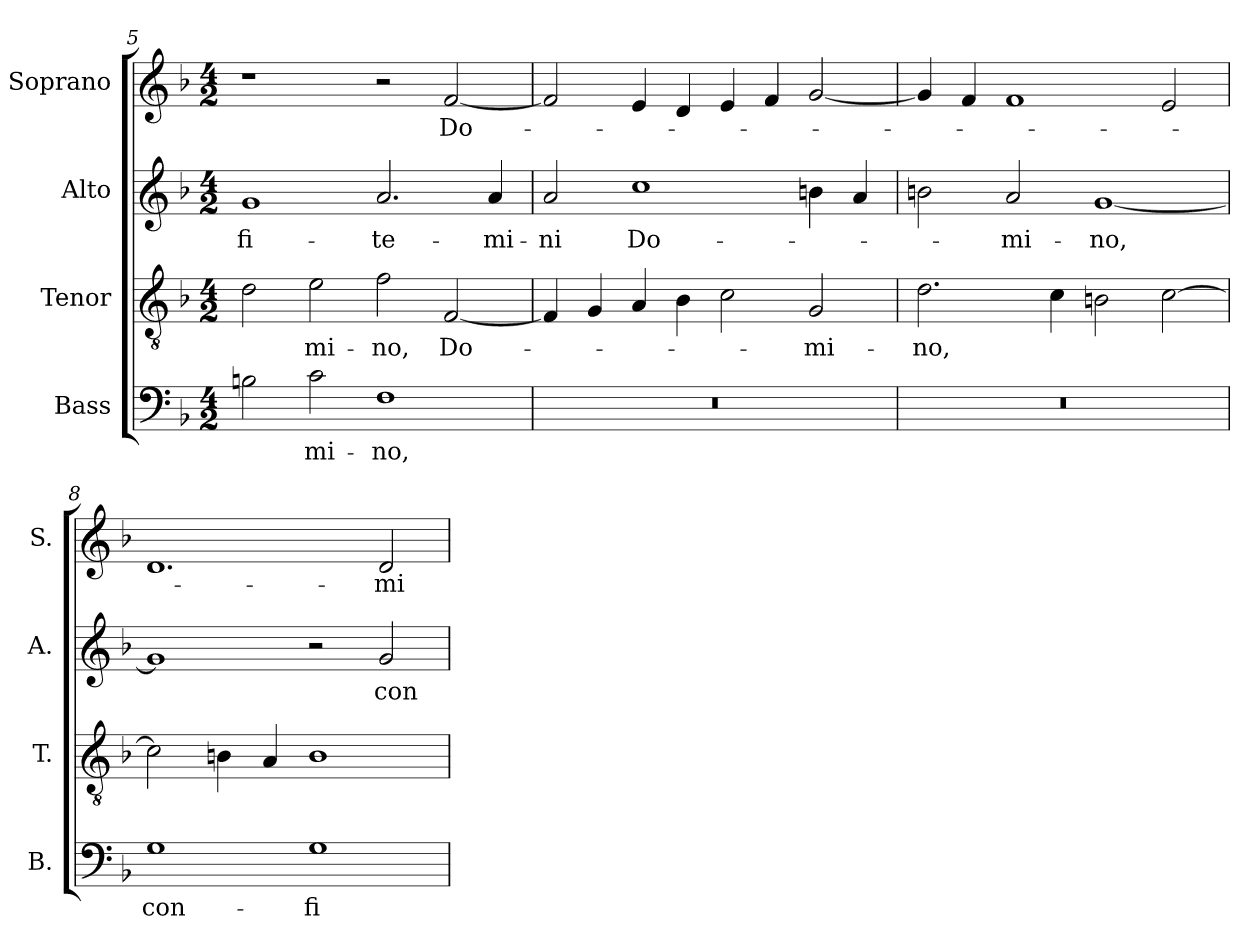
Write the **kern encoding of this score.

**kern	**text	**kern	**text	**kern	**text	**kern	**text
*part4	*part4	*part3	*part3	*part2	*part2	*part1	*part1
*staff4	*staff4	*staff3	*staff3	*staff2	*staff2	*staff1	*staff1
*I"Bass	*	*I"Tenor	*	*I"Alto	*	*I"Soprano	*
*I'B.	*	*I'T.	*	*I'A.	*	*I'S.	*
*clefF4	*	*clefGv2	*	*clefG2	*	*clefG2	*
*	*	*ITrd7c12	*	*	*	*	*
*k[b-]	*	*k[b-]	*	*k[b-]	*	*k[b-]	*
*F:	*	*F:	*	*F:	*	*F:	*
*M4/2	*	*M4/2	*	*M4/2	*	*M4/2	*
=5	=5	=5	=5	=5	=5	=5	=5
!	!	!	!	!	!LO:LY:b:color=#000000	!	!
2Bni\	.	2Di\	.	1gi	-fi-	1r	.
!	!LO:LY:b:color=#000000	!	!	!	!	!	!
!	!	!	!LO:LY:b:color=#000000	!	!	!	!
2ci\	-mi-	2Ei\	-mi-	.	.	.	.
!	!LO:LY:b:color=#000000	!	!	!	!	!	!
!	!	!	!LO:LY:b:color=#000000	!	!	!	!
!	!	!	!	!	!LO:LY:b:color=#000000	!	!
1Fi	-no,	2Fi\	-no,	2.ai/	-te-	2r	.
!	!	!	!LO:LY:b:color=#000000	!	!	!	!
!	!	!	!	!	!	!	!LO:LY:b:color=#000000
.	.	[2FFi/	Do-	.	.	[2fi/	Do-
!	!	!	!	!	!LO:LY:b:color=#000000	!	!
.	.	.	.	4ai/	-mi-	.	.
=6	=6	=6	=6	=6	=6	=6	=6
!LO:N:vis=1	!	!	!	!	!	!	!
!	!	!	!	!	!LO:LY:b:color=#000000	!	!
0r	.	4FFi/]	.	2ai/	-ni	2fi/]	.
.	.	4GGi/	.	.	.	.	.
!	!	!	!	!	!LO:LY:b:color=#000000	!	!
.	.	4AAi/	.	1cci	Do-	4ei/	.
.	.	4BB-i\	.	.	.	4di/	.
.	.	2Ci\	.	.	.	4ei/	.
.	.	.	.	.	.	4fi/	.
!	!	!	!LO:LY:b:color=#000000	!	!	!	!
.	.	2GGi/	-mi-	4bni\	.	[2gi/	.
.	.	.	.	4ai/	.	.	.
!!LO:LB:g=z
=7	=7	=7	=7	=7	=7	=7	=7
!LO:N:vis=1	!	!	!	!	!	!	!
!	!	!	!LO:LY:b:color=#000000	!	!	!	!
0r	.	2.Di\	-no,	2bni\	.	4gi/]	.
.	.	.	.	.	.	4fi/	.
!	!	!	!	!	!LO:LY:b:color=#000000	!	!
.	.	.	.	2ai/	-mi-	1fi	.
.	.	4Ci\	.	.	.	.	.
!	!	!	!	!	!LO:LY:b:color=#000000	!	!
.	.	2BBni\	.	[1gi	-no,	.	.
.	.	[2Ci\	.	.	.	2ei/	.
=8	=8	=8	=8	=8	=8	=8	=8
!	!LO:LY:b:color=#000000	!	!	!	!	!	!
1Gi	con-	2Ci\]	.	1gi]	.	1.di	.
.	.	4BBni\	.	.	.	.	.
.	.	4AAi/	.	.	.	.	.
!	!LO:LY:b:color=#000000	!	!	!	!	!	!
1Gi	-fi-	1BBi	.	2r	.	.	.
!	!	!	!	!	!LO:LY:b:color=#000000	!	!
!	!	!	!	!	!	!	!LO:LY:b:color=#000000
.	.	.	.	2gi/	con-	2di/	-mi-
=	=	=	=	=	=	=	=
*-	*-	*-	*-	*-	*-	*-	*-
